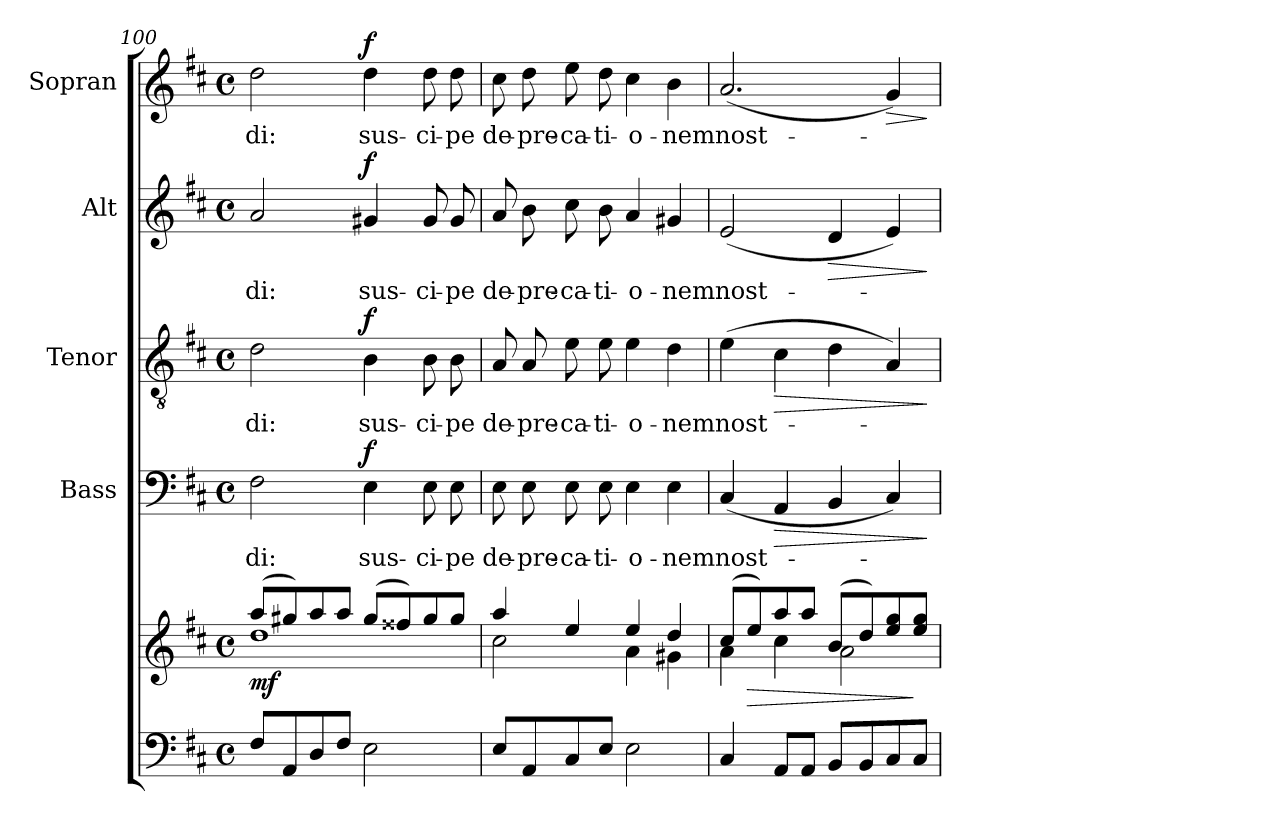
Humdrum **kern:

**kern	**kern	**dynam	**kern	**text	**dynam	**kern	**text	**dynam	**kern	**text	**dynam	**kern	**text	**dynam
*part5	*part5	*part5	*part4	*part4	*part4	*part3	*part3	*part3	*part2	*part2	*part2	*part1	*part1	*part1
*staff6	*staff5	*staff5/6	*staff4	*staff4	*staff4	*staff3	*staff3	*staff3	*staff2	*staff2	*staff2	*staff1	*staff1	*staff1
*	*	*	*I"Bass	*	*	*I"Tenor	*	*	*I"Alt	*	*	*I"Sopran	*	*
*	*	*	*I'B.	*	*	*I'T.	*	*	*I'A.	*	*	*I'S.	*	*
*clefF4	*clefG2	*	*clefF4	*	*	*clefGv2	*	*	*clefG2	*	*	*clefG2	*	*
*k[f#c#]	*k[f#c#]	*	*k[f#c#]	*	*	*k[f#c#]	*	*	*k[f#c#]	*	*	*k[f#c#]	*	*
*D:	*D:	*	*D:	*	*	*D:	*	*	*D:	*	*	*D:	*	*
*M4/4	*M4/4	*	*M4/4	*	*	*M4/4	*	*	*M4/4	*	*	*M4/4	*	*
*met(c)	*met(c)	*	*met(c)	*	*	*met(c)	*	*	*met(c)	*	*	*met(c)	*	*
=100	=100	=100	=100	=100	=100	=100	=100	=100	=100	=100	=100	=100	=100	=100
*	*^	*	*	*	*	*	*	*	*	*	*	*	*	*
!	!	!	!LO:DY:b	!	!LO:LY:b	!	!	!LO:LY:b	!	!	!LO:LY:b	!	!	!LO:LY:b	!
8F#/L	(>8aa/L	1dd	mf	2F#\	-di:	.	2d\	-di:	.	2a/	-di:	.	2dd\	-di:	.
8AA/	8gg#X/)	.	.	.	.	.	.	.	.	.	.	.	.	.	.
8D/	8aa/	.	.	.	.	.	.	.	.	.	.	.	.	.	.
8F#/J	8aa/J	.	.	.	.	.	.	.	.	.	.	.	.	.	.
!	!	!	!	!	!LO:LY:b	!LO:DY:a	!	!LO:LY:b	!LO:DY:a	!	!LO:LY:b	!LO:DY:a	!	!LO:LY:b	!LO:DY:a
2E\	(>8gg#/L	.	.	4E\	sus-	f	4B\	sus-	f	4g#X/	sus-	f	4dd\	sus-	f
.	8ff##X/)	.	.	.	.	.	.	.	.	.	.	.	.	.	.
!	!	!	!	!	!LO:LY:b	!	!	!LO:LY:b	!	!	!LO:LY:b	!	!	!LO:LY:b	!
.	8gg#/	.	.	8E\	-ci-	.	8B\	-ci-	.	8g#/	-ci-	.	8dd\	-ci-	.
!	!	!	!	!	!LO:LY:b	!	!	!LO:LY:b	!	!	!LO:LY:b	!	!	!LO:LY:b	!
.	8gg#/J	.	.	8E\	-pe	.	8B\	-pe	.	8g#/	-pe	.	8dd\	-pe	.
=101	=101	=101	=101	=101	=101	=101	=101	=101	=101	=101	=101	=101	=101	=101	=101
!	!	!	!	!	!LO:LY:b	!	!	!LO:LY:b	!	!	!LO:LY:b	!	!	!LO:LY:b	!
8E/L	4aa/	2cc#\	.	8E\	de-	.	8A/	de-	.	8a/	de-	.	8cc#\	de-	.
!	!	!	!	!	!LO:LY:b	!	!	!LO:LY:b	!	!	!LO:LY:b	!	!	!LO:LY:b	!
8AA/	.	.	.	8E\	-pre-	.	8A/	-pre-	.	8b\	-pre-	.	8dd\	-pre-	.
!	!	!	!	!	!LO:LY:b	!	!	!LO:LY:b	!	!	!LO:LY:b	!	!	!LO:LY:b	!
8C#/	4ee/	.	.	8E\	-ca-	.	8e\	-ca-	.	8cc#\	-ca-	.	8ee\	-ca-	.
!	!	!	!	!	!LO:LY:b	!	!	!LO:LY:b	!	!	!LO:LY:b	!	!	!LO:LY:b	!
8E/J	.	.	.	8E\	-ti-	.	8e\	-ti-	.	8b\	-ti-	.	8dd\	-ti-	.
!	!	!	!	!	!LO:LY:b	!	!	!LO:LY:b	!	!	!LO:LY:b	!	!	!LO:LY:b	!
2E\	4ee/	4a\	.	4E\	-o-	.	4e\	-o-	.	4a/	-o-	.	4cc#\	-o-	.
!	!	!	!	!	!LO:LY:b	!	!	!LO:LY:b	!	!	!LO:LY:b	!	!	!LO:LY:b	!
.	4dd/	4g#X\	.	4E\	-nem	.	4d\	-nem	.	4g#X/	-nem	.	4b\	-nem	.
!!LO:LB:g=z
=102	=102	=102	=102	=102	=102	=102	=102	=102	=102	=102	=102	=102	=102	=102	=102
!	!	!	!	!	!LO:LY:b	!	!	!LO:LY:b	!	!	!LO:LY:b	!	!	!LO:LY:b	!
4C#/	(>8cc#/L	4a\	.	(<4C#/	nost-	.	(>4e\	nost-	.	(<2e/	nost-	.	(<2.a/	nost-	.
!	!	!	!LO:HP:b	!	!	!	!	!	!	!	!	!	!	!	!
.	8ee/)	.	>	.	.	.	.	.	.	.	.	.	.	.	.
!	!	!	!	!	!	!LO:HP:b	!	!	!LO:HP:b	!	!	!	!	!	!
8AA/L	8aa/	4cc#\	.	4AA/	.	>	4c#\	.	>	.	.	.	.	.	.
8AA/J	8aa/J	.	.	.	.	.	.	.	.	.	.	.	.	.	.
!	!	!	!	!	!	!	!	!	!	!	!	!LO:HP:b	!	!	!
8BB/L	(>8b/L	2a\	.	4BB/	.	.	4d\	.	.	4d/	.	>	.	.	.
8BB/	8dd/)	.	.	.	.	.	.	.	.	.	.	.	.	.	.
!	!	!	!	!	!	!	!	!	!	!	!	!	!	!	!LO:HP:b
8C#/	8ee/ 8gg/	.	.	4C#/)	.	.	4A/)	.	.	4e/)	.	.	4g/)	.	>
8C#/J	8ee/ 8gg/J	.	]	.	.	.	.	.	.	.	.	.	.	.	.
*	*v	*v	*	*	*	*	*	*	*	*	*	*	*	*	*
.	.	.	.	.	]	.	.	]	.	.	]	.	.	]
=	=	=	=	=	=	=	=	=	=	=	=	=	=	=
*-	*-	*-	*-	*-	*-	*-	*-	*-	*-	*-	*-	*-	*-	*-
